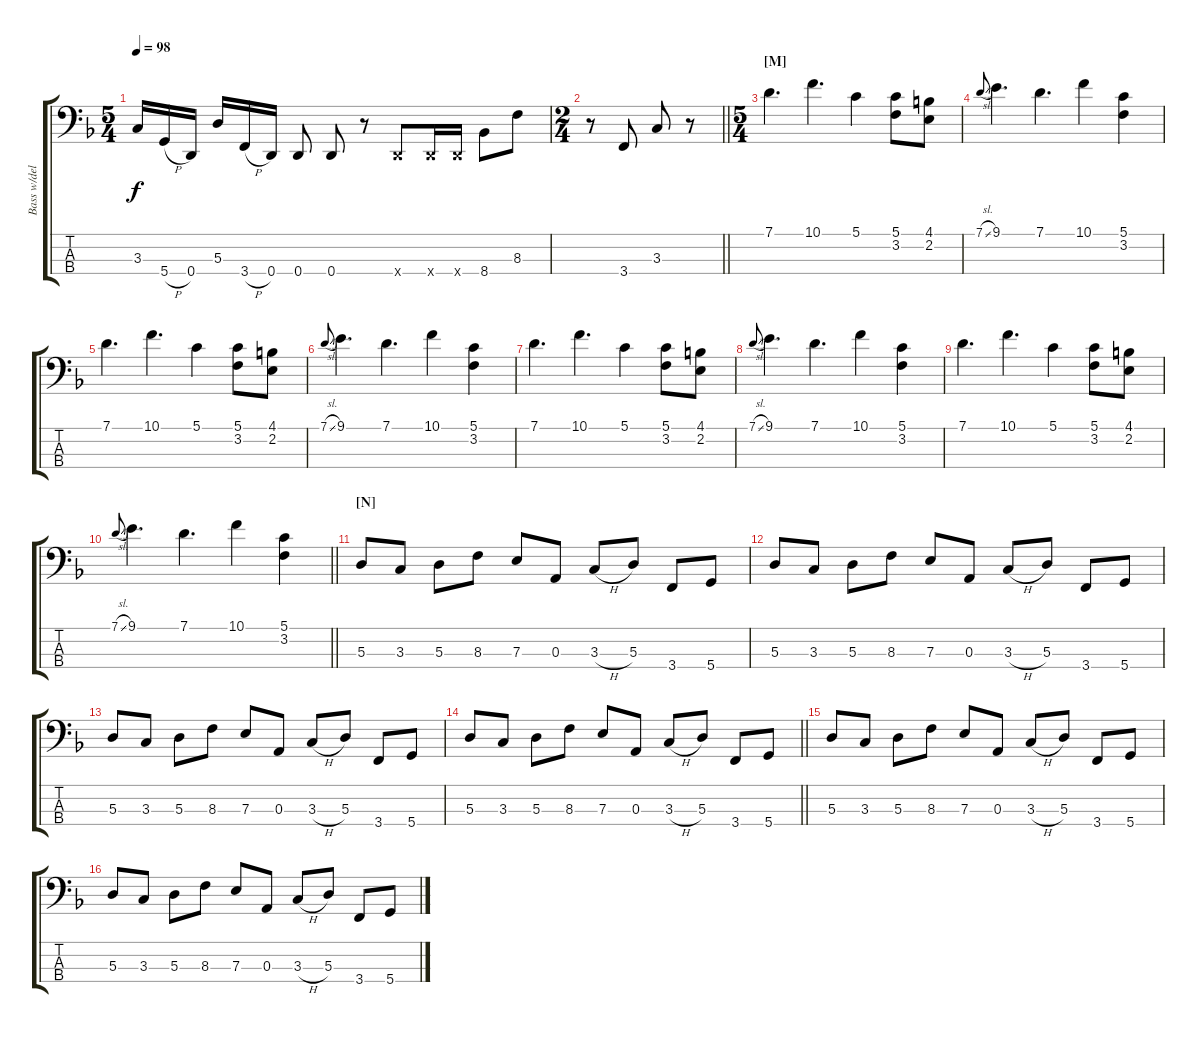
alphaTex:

\track ("Bass w/delay" "Bass w/del") {instrument electricbasspick}
\staff {score tabs}
\tuning (G2 D2 A1 D1) {hide}
\ts (5 4)
\tempo 98
\clef f4
\ks dminor
3.3.16{dy f} 5.4{h}.16 0.4.16{beam split} 5.3.16{beam merge} 3.4{h}.16 0.4.16{beam split} 0.4.8 0.4.8 r.8 0.4{x}.8 0.4{x}.16 0.4{x}.16 8.4.8 8.3.8 |
\ts (2 4)
\barLineRight lightlight
r.8 3.4.8 3.3.8 r.8 |
\ts (5 4)
\section ("" "[M]")
7.1.4{d} 10.1.4{d} 5.1.4 (5.1 3.2).8 (4.1 2.2).8 |
7.1{sl}.8{gr onbeat} 9.1.4{d} 7.1.4{d} 10.1.4 (5.1 3.2).4 |
7.1.4{d} 10.1.4{d} 5.1.4 (5.1 3.2).8 (4.1 2.2).8 |
7.1{sl}.8{gr onbeat} 9.1.4{d} 7.1.4{d} 10.1.4 (5.1 3.2).4 |
7.1.4{d} 10.1.4{d} 5.1.4 (5.1 3.2).8 (4.1 2.2).8 |
7.1{sl}.8{gr onbeat} 9.1.4{d} 7.1.4{d} 10.1.4 (5.1 3.2).4 |
7.1.4{d} 10.1.4{d} 5.1.4 (5.1 3.2).8 (4.1 2.2).8 |
\barLineRight lightlight
7.1{sl}.8{gr onbeat} 9.1.4{d} 7.1.4{d} 10.1.4 (5.1 3.2).4 |
\section ("" "[N]")
5.3.8 3.3.8 5.3.8 8.3.8 7.3.8 0.3.8 3.3{h}.8 5.3.8 3.4.8 5.4.8 |
5.3.8 3.3.8 5.3.8 8.3.8 7.3.8 0.3.8 3.3{h}.8 5.3.8 3.4.8 5.4.8 |
5.3.8 3.3.8 5.3.8 8.3.8 7.3.8 0.3.8 3.3{h}.8 5.3.8 3.4.8 5.4.8 |
\barLineRight lightlight
5.3.8 3.3.8 5.3.8 8.3.8 7.3.8 0.3.8 3.3{h}.8 5.3.8 3.4.8 5.4.8 |
5.3.8 3.3.8 5.3.8 8.3.8 7.3.8 0.3.8 3.3{h}.8 5.3.8 3.4.8 5.4.8 |
5.3.8 3.3.8 5.3.8 8.3.8 7.3.8 0.3.8 3.3{h}.8 5.3.8 3.4.8 5.4.8
